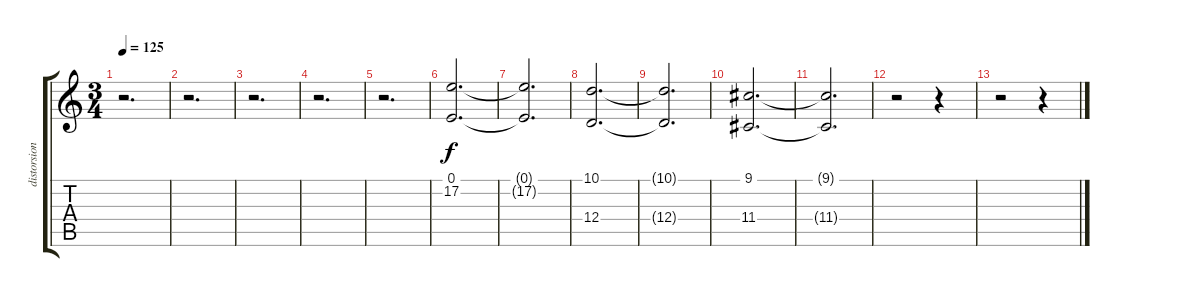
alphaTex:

\track ("distorsion" "distorsion") {instrument lead3calliope}
\staff {score tabs}
\tuning (E4 B3 G3 D3 A2 E2) {hide}
\ts (3 4)
\tempo 125
\clef g2
\ks c
r.2{d dy fff} |
r.2{d} |
r.2{d} |
r.2{d} |
r.2{d} |
(0.1 17.2).2{d dy f} |
(0.1{t} 17.2{t}).2{d} |
(10.1 12.4).2{d} |
(10.1{t} 12.4{t}).2{d} |
(9.1 11.4).2{d} |
(9.1{t} 11.4{t}).2{d} |
r.2 r.4 |
r.2 r.4
